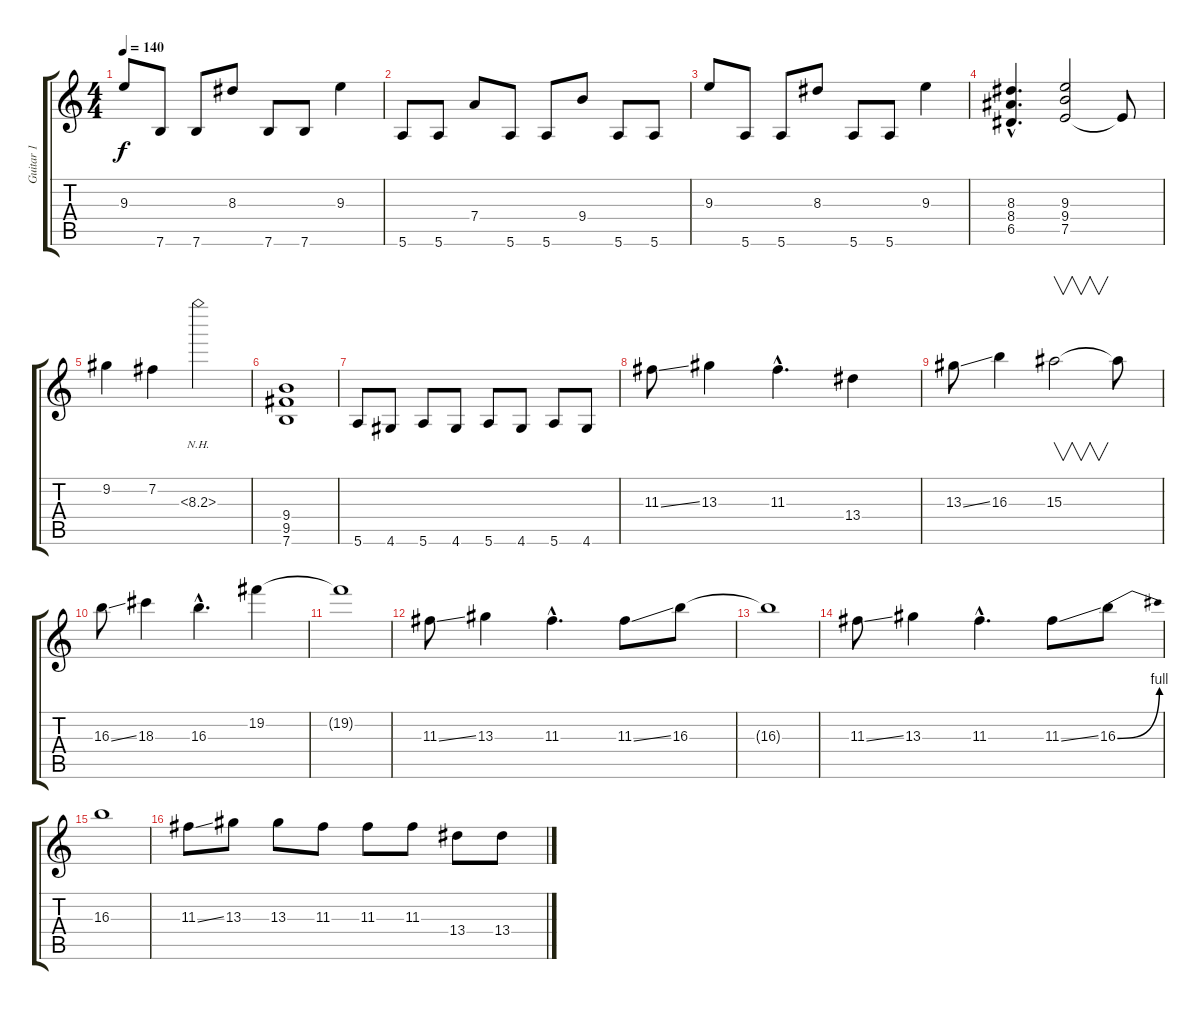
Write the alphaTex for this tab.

\track ("Guitar 1" "Guitar 1") {instrument distortionguitar}
\staff {score tabs}
\tuning (E4 B3 G3 D3 A2 E2) {hide}
\ts (4 4)
\tempo 140
\clef g2
\ks c
9.3.8{dy f} 7.6.8 7.6.8 8.3.8 7.6.8 7.6.8 9.3.4 |
5.6.8 5.6.8 7.4.8 5.6.8 5.6.8 9.4.8 5.6.8 5.6.8 |
9.3.8 5.6.8 5.6.8 8.3.8 5.6.8 5.6.8 9.3.4 |
(8.3{hac} 8.4{hac} 6.5{hac}).4{d} (9.3 9.4 7.5).2 7.5{t}.8 |
9.2.4 7.2.4 8.3{nh}.2 |
(9.4 9.5 7.6).1 |
5.6.8 4.6.8 5.6.8 4.6.8 5.6.8 4.6.8 5.6.8 4.6.8 |
11.3{ss}.8 13.3.4 11.3{hac}.4{d} 13.4.4 |
13.3{ss}.8 16.3.4 15.3.2{v} 15.3{t}.8 |
16.3{ss}.8 18.3.4 16.3{hac}.4{d} 19.2.4 |
19.2{t}.1 |
11.3{ss}.8 13.3.4 11.3{hac}.4{d} 11.3{ss}.8 16.3.8 |
16.3{t}.1 |
11.3{ss}.8 13.3.4 11.3{hac}.4{d} 11.3{ss}.8 16.3{be (bend 0 0 60 4)}.8 |
16.3.1 |
11.3{ss}.8 13.3.8 13.3.8 11.3.8 11.3.8 11.3.8 13.4.8 13.4.8
